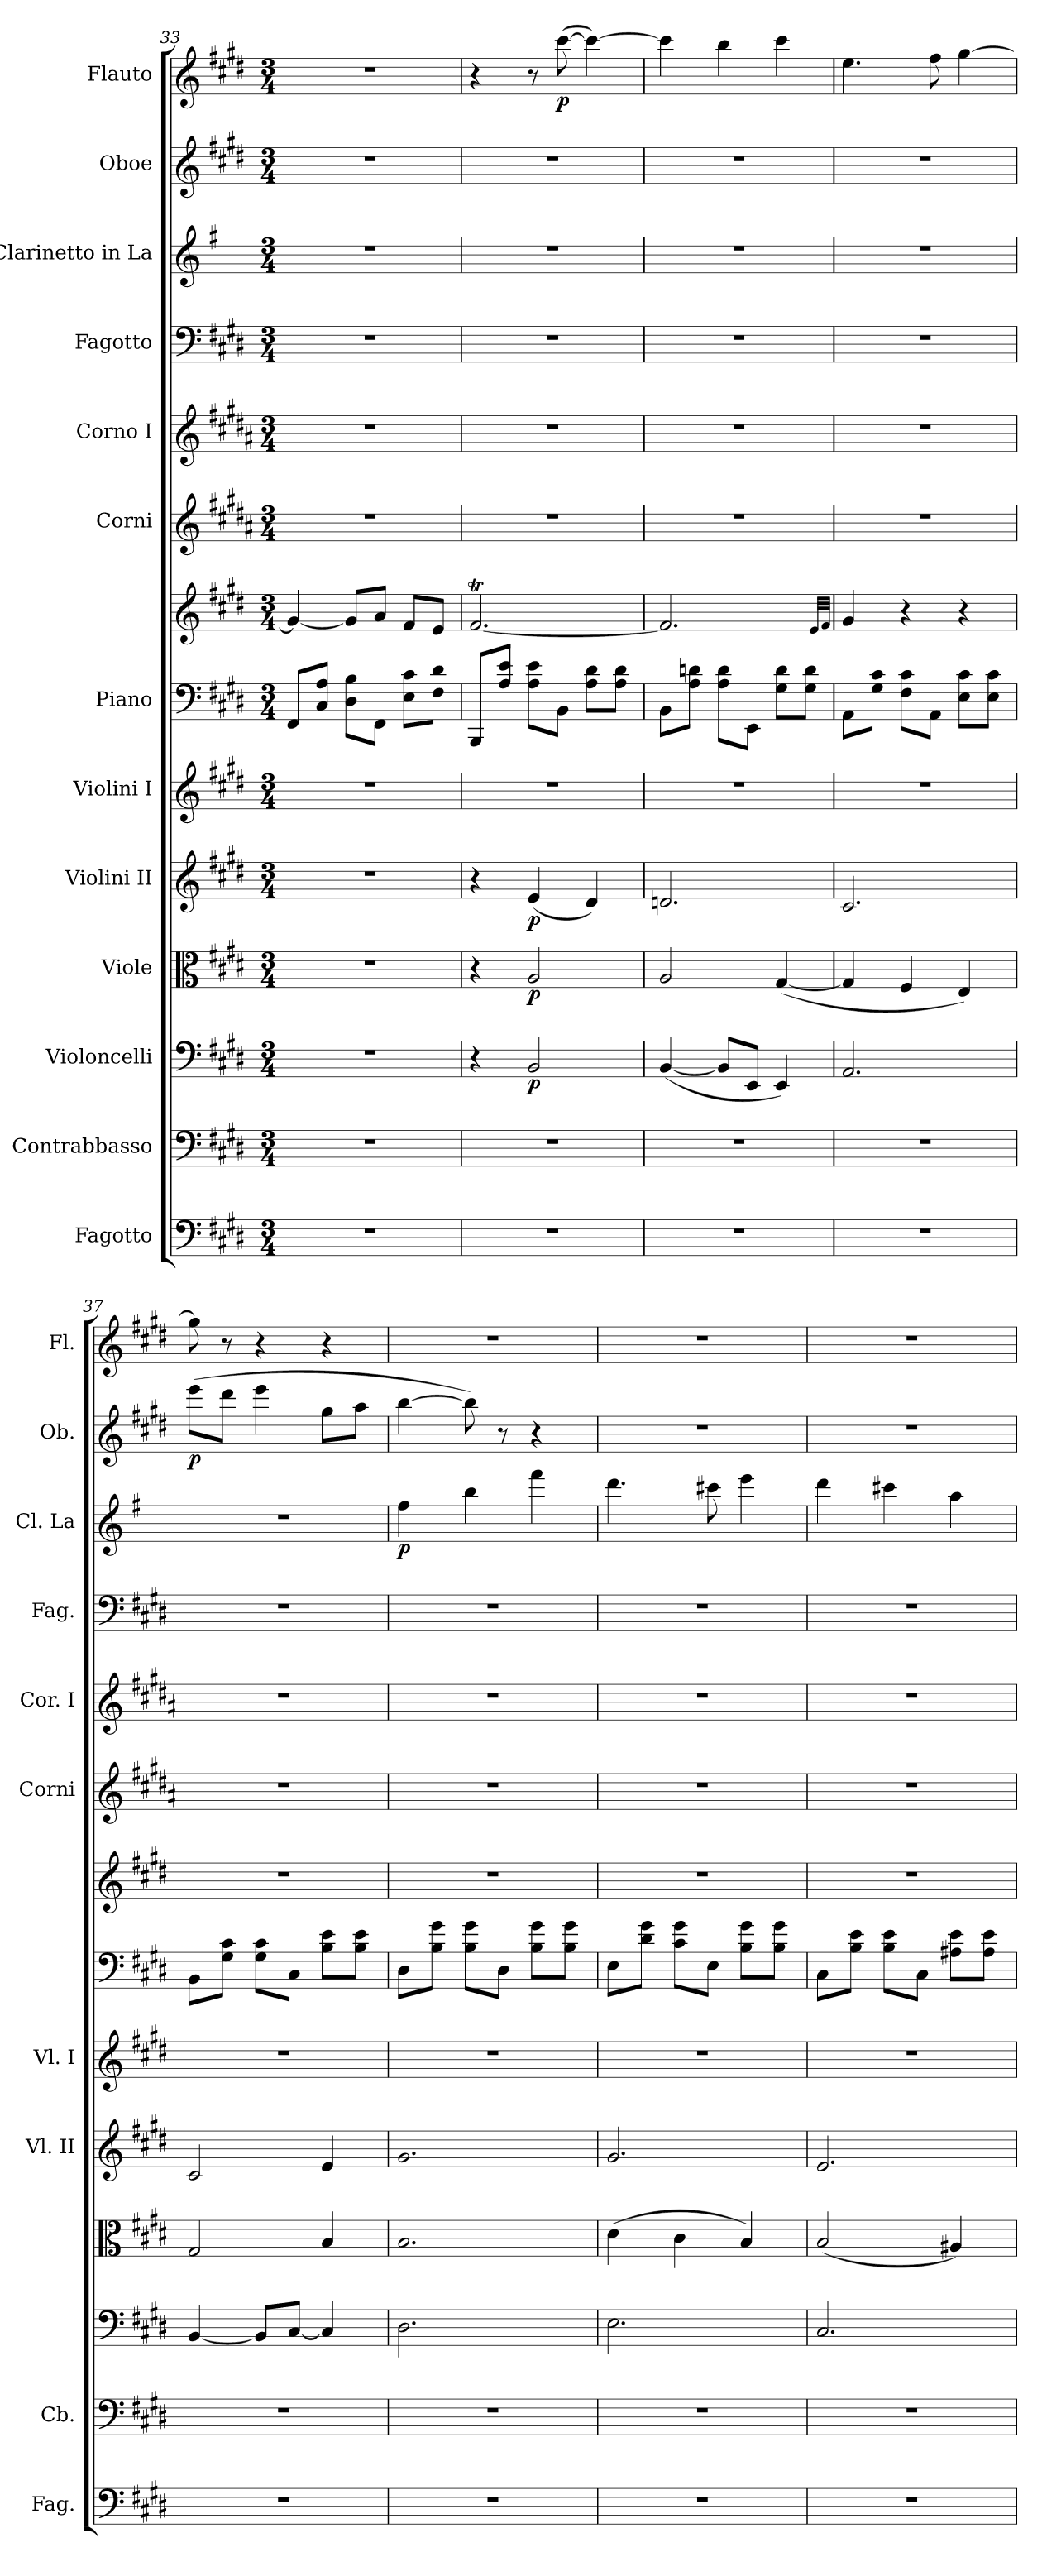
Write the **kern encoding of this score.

**kern	**kern	**kern	**dynam	**kern	**dynam	**kern	**dynam	**kern	**kern	**kern	**kern	**kern	**kern	**kern	**dynam	**kern	**dynam	**kern	**dynam
*part13	*part12	*part11	*part11	*part10	*part10	*part9	*part9	*part8	*part7	*part7	*part6	*part5	*part4	*part3	*part3	*part2	*part2	*part1	*part1
*staff14	*staff13	*staff12	*staff12	*staff11	*staff11	*staff10	*staff10	*staff9	*staff8	*staff7	*staff6	*staff5	*staff4	*staff3	*staff3	*staff2	*staff2	*staff1	*staff1
*I"Fagotto	*I"Contrabbasso	*I"Violoncelli	*	*I"Viole	*	*I"Violini II	*	*I"Violini I	*I"Piano	*	*I"Corni	*I"Corno I	*I"Fagotto	*I"Clarinetto in La	*	*I"Oboe	*	*I"Flauto	*
*I'Fag.	*I'Cb.	*	*	*	*	*I'Vl. II	*	*I'Vl. I	*	*	*I'Corni	*I'Cor. I	*I'Fag.	*I'Cl. La	*	*I'Ob.	*	*I'Fl.	*
*clefF4	*clefF4	*clefF4	*	*clefC3	*	*clefG2	*	*clefG2	*clefF4	*clefG2	*clefG2	*clefG2	*clefF4	*clefG2	*	*clefG2	*	*clefG2	*
*	*ITrd7c12	*	*	*	*	*	*	*	*	*	*ITrd4c7	*ITrd4c7	*	*ITrd2c3	*	*	*	*	*
*k[f#c#g#d#]	*k[f#c#g#d#]	*k[f#c#g#d#]	*	*k[f#c#g#d#]	*	*k[f#c#g#d#]	*	*k[f#c#g#d#]	*k[f#c#g#d#]	*k[f#c#g#d#]	*k[f#c#g#d#]	*k[f#c#g#d#]	*k[f#c#g#d#]	*k[f#c#g#d#]	*	*k[f#c#g#d#]	*	*k[f#c#g#d#]	*
*M3/4	*M3/4	*M3/4	*	*M3/4	*	*M3/4	*	*M3/4	*M3/4	*M3/4	*M3/4	*M3/4	*M3/4	*M3/4	*	*M3/4	*	*M3/4	*
=33	=33	=33	=33	=33	=33	=33	=33	=33	=33	=33	=33	=33	=33	=33	=33	=33	=33	=33	=33
2.r	2.r	2.r	.	2.r	.	2.r	.	2.r	8FF#/L	4g#/_	2.r	2.r	2.r	2.r	.	2.r	.	2.r	.
.	.	.	.	.	.	.	.	.	8C#/ 8A/J	.	.	.	.	.	.	.	.	.	.
.	.	.	.	.	.	.	.	.	8D#\ 8B\L	8g#/L]	.	.	.	.	.	.	.	.	.
.	.	.	.	.	.	.	.	.	8FF#\J	8a/J	.	.	.	.	.	.	.	.	.
.	.	.	.	.	.	.	.	.	8E\ 8c#\L	8f#/L	.	.	.	.	.	.	.	.	.
.	.	.	.	.	.	.	.	.	8F#\ 8d#\J	8e/J	.	.	.	.	.	.	.	.	.
!!LO:PB:g=z
=34	=34	=34	=34	=34	=34	=34	=34	=34	=34	=34	=34	=34	=34	=34	=34	=34	=34	=34	=34
2.r	2.r	4r	.	4r	.	4r	.	2.r	8BBB/L	[2.f#T/	2.r	2.r	2.r	2.r	.	2.r	.	4r	.
.	.	.	.	.	.	.	.	.	8A/ 8e/J	.	.	.	.	.	.	.	.	.	.
!	!	!	!LO:DY:b	!	!LO:DY:b	!	!LO:DY:b	!	!	!	!	!	!	!	!	!	!	!	!
.	.	2BB/	p	2A/	p	(<4e/	p	.	8A\ 8e\L	.	.	.	.	.	.	.	.	8r	.
!	!	!	!	!	!	!	!	!	!	!	!	!	!	!	!	!	!	!	!LO:DY:b
.	.	.	.	.	.	.	.	.	8BB\J	.	.	.	.	.	.	.	.	(<[8ccc#\	p
.	.	.	.	.	.	4d#/)	.	.	8A\ 8d#\L	.	.	.	.	.	.	.	.	4ccc#\_)	.
.	.	.	.	.	.	.	.	.	8A\ 8d#\J	.	.	.	.	.	.	.	.	.	.
=35	=35	=35	=35	=35	=35	=35	=35	=35	=35	=35	=35	=35	=35	=35	=35	=35	=35	=35	=35
2.r	2.r	(<[4BB/	.	2A/	.	2.dn/	.	2.r	8BB\L	2.f#/]	2.r	2.r	2.r	2.r	.	2.r	.	4ccc#\]	.
.	.	.	.	.	.	.	.	.	8A\ 8dn\J	.	.	.	.	.	.	.	.	.	.
.	.	8BB/L]	.	.	.	.	.	.	8A\ 8d\L	.	.	.	.	.	.	.	.	4bb\	.
.	.	8EE/J	.	.	.	.	.	.	8EE\J	.	.	.	.	.	.	.	.	.	.
.	.	4EE/)	.	(<[4G#/	.	.	.	.	8G#\ 8d\L	.	.	.	.	.	.	.	.	4ccc#\	.
.	.	.	.	.	.	.	.	.	8G#\ 8d\J	.	.	.	.	.	.	.	.	.	.
.	.	.	.	.	.	.	.	.	.	32qe/LLL	.	.	.	.	.	.	.	.	.
.	.	.	.	.	.	.	.	.	.	32qf#/JJJ	.	.	.	.	.	.	.	.	.
=36	=36	=36	=36	=36	=36	=36	=36	=36	=36	=36	=36	=36	=36	=36	=36	=36	=36	=36	=36
2.r	2.r	2.AA/	.	4G#/]	.	2.c#/	.	2.r	8AA\L	4g#/	2.r	2.r	2.r	2.r	.	2.r	.	4.ee\	.
.	.	.	.	.	.	.	.	.	8G#\ 8c#\J	.	.	.	.	.	.	.	.	.	.
.	.	.	.	4F#/	.	.	.	.	8F#\ 8c#\L	4r	.	.	.	.	.	.	.	.	.
.	.	.	.	.	.	.	.	.	8AA\J	.	.	.	.	.	.	.	.	8ff#\	.
.	.	.	.	4E/)	.	.	.	.	8E\ 8c#\L	4r	.	.	.	.	.	.	.	[4gg#\	.
.	.	.	.	.	.	.	.	.	8E\ 8c#\J	.	.	.	.	.	.	.	.	.	.
=37	=37	=37	=37	=37	=37	=37	=37	=37	=37	=37	=37	=37	=37	=37	=37	=37	=37	=37	=37
!	!	!	!	!	!	!	!	!	!	!	!	!	!	!	!	!	!LO:DY:b	!	!
2.r	2.r	[4BB/	.	2G#/	.	2c#/	.	2.r	8BB\L	2.r	2.r	2.r	2.r	2.r	.	(>8eee\L	p	8gg#\]	.
.	.	.	.	.	.	.	.	.	8G#\ 8c#\J	.	.	.	.	.	.	8ddd#\J	.	8r	.
.	.	8BB/L]	.	.	.	.	.	.	8G#\ 8c#\L	.	.	.	.	.	.	4eee\	.	4r	.
.	.	[8C#/J	.	.	.	.	.	.	8C#\J	.	.	.	.	.	.	.	.	.	.
.	.	4C#/]	.	4B/	.	4e/	.	.	8B\ 8e\L	.	.	.	.	.	.	8gg#\L	.	4r	.
.	.	.	.	.	.	.	.	.	8B\ 8e\J	.	.	.	.	.	.	8aa\J	.	.	.
=38	=38	=38	=38	=38	=38	=38	=38	=38	=38	=38	=38	=38	=38	=38	=38	=38	=38	=38	=38
!	!	!	!	!	!	!	!	!	!	!	!	!	!	!	!LO:DY:b	!	!	!	!
2.r	2.r	2.D#\	.	2.B/	.	2.g#/	.	2.r	8D#\L	2.r	2.r	2.r	2.r	4dd#\	p	[4bb\	.	2.r	.
.	.	.	.	.	.	.	.	.	8B\ 8g#\J	.	.	.	.	.	.	.	.	.	.
.	.	.	.	.	.	.	.	.	8B\ 8g#\L	.	.	.	.	4gg#\	.	8bb\])	.	.	.
.	.	.	.	.	.	.	.	.	8D#\J	.	.	.	.	.	.	8r	.	.	.
.	.	.	.	.	.	.	.	.	8B\ 8g#\L	.	.	.	.	4ddd#\	.	4r	.	.	.
.	.	.	.	.	.	.	.	.	8B\ 8g#\J	.	.	.	.	.	.	.	.	.	.
!!LO:PB:g=z
=39	=39	=39	=39	=39	=39	=39	=39	=39	=39	=39	=39	=39	=39	=39	=39	=39	=39	=39	=39
2.r	2.r	2.E\	.	(>4d#\	.	2.g#/	.	2.r	8E\L	2.r	2.r	2.r	2.r	4.bb\	.	2.r	.	2.r	.
.	.	.	.	.	.	.	.	.	8d#\ 8g#\J	.	.	.	.	.	.	.	.	.	.
.	.	.	.	4c#\	.	.	.	.	8c#\ 8g#\L	.	.	.	.	.	.	.	.	.	.
.	.	.	.	.	.	.	.	.	8E\J	.	.	.	.	8aa#X\	.	.	.	.	.
.	.	.	.	4B/)	.	.	.	.	8B\ 8g#\L	.	.	.	.	4ccc#\	.	.	.	.	.
.	.	.	.	.	.	.	.	.	8B\ 8g#\J	.	.	.	.	.	.	.	.	.	.
=40	=40	=40	=40	=40	=40	=40	=40	=40	=40	=40	=40	=40	=40	=40	=40	=40	=40	=40	=40
2.r	2.r	2.C#/	.	(<2B/	.	2.e/	.	2.r	8C#\L	2.r	2.r	2.r	2.r	4bb\	.	2.r	.	2.r	.
.	.	.	.	.	.	.	.	.	8B\ 8e\J	.	.	.	.	.	.	.	.	.	.
.	.	.	.	.	.	.	.	.	8B\ 8e\L	.	.	.	.	4aa#X\	.	.	.	.	.
.	.	.	.	.	.	.	.	.	8C#\J	.	.	.	.	.	.	.	.	.	.
.	.	.	.	4A#X/)	.	.	.	.	8A#X\ 8e\L	.	.	.	.	4ff#\	.	.	.	.	.
.	.	.	.	.	.	.	.	.	8A#\ 8e\J	.	.	.	.	.	.	.	.	.	.
=	=	=	=	=	=	=	=	=	=	=	=	=	=	=	=	=	=	=	=
*-	*-	*-	*-	*-	*-	*-	*-	*-	*-	*-	*-	*-	*-	*-	*-	*-	*-	*-	*-
